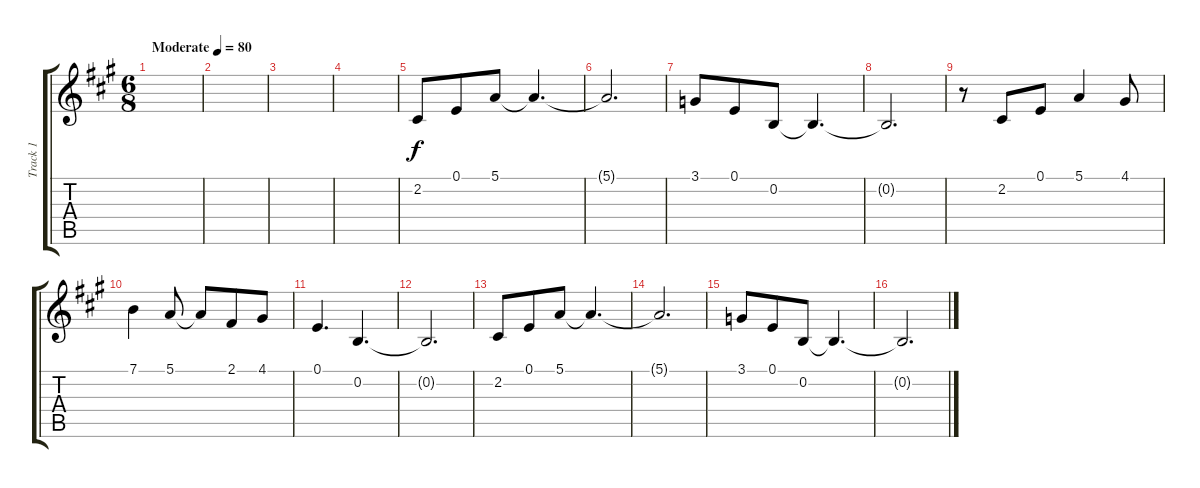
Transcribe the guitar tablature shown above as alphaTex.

\track ("Track 1" "Track 1") {instrument flute}
\staff {score tabs}
\tuning (E4 B3 G3 D3 A2 E2) {hide}
\ts (6 8)
\tempo (80 "Moderate")
\clef g2
\ks a
|
|
|
|
2.2.8 0.1.8 5.1.8 5.1{t}.4{d} |
5.1{t}.2{d} |
3.1.8 0.1.8 0.2.8 0.2{t}.4{d} |
0.2{t}.2{d} |
r.8 2.2.8 0.1.8 5.1.4 4.1.8 |
7.1.4 5.1.8 5.1{t}.8 2.1.8 4.1.8 |
0.1.4{d} 0.2.4{d} |
0.2{t}.2{d} |
2.2.8 0.1.8 5.1.8 5.1{t}.4{d} |
5.1{t}.2{d} |
3.1.8 0.1.8 0.2.8 0.2{t}.4{d} |
0.2{t}.2{d}
